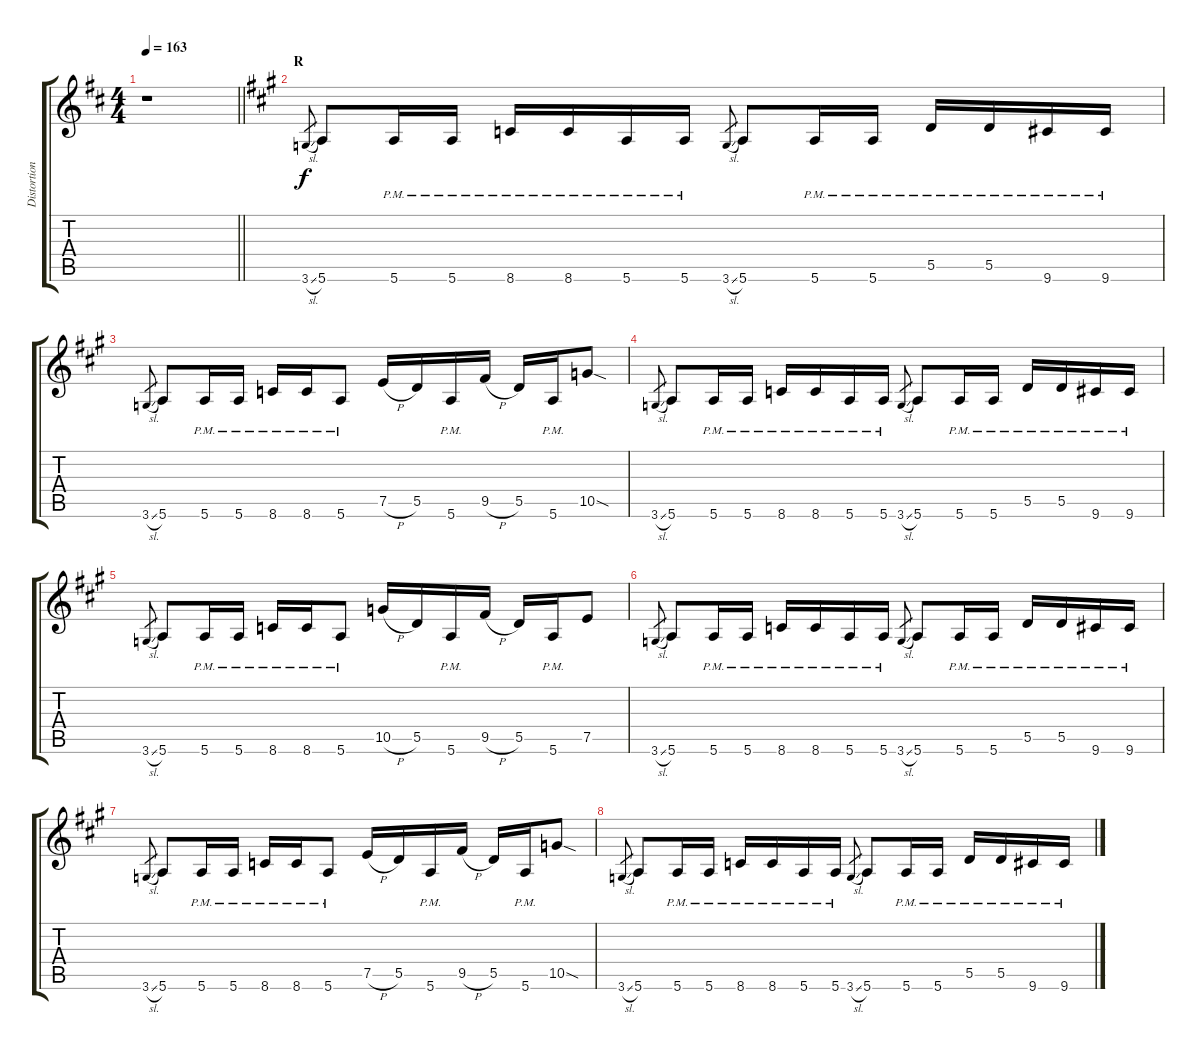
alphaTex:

\track ("Distortion 2" "Distortion") {instrument distortionguitar}
\staff {score tabs}
\tuning (E4 B3 G3 D3 A2 E2) {hide}
\ts (4 4)
\tempo 163
\clef g2
\barLineRight lightlight
\ks d
r.1{dy f} |
\section ("" "R")
\ks a
3.6{sl}.8{gr} 5.6.8 5.6{pm}.16 5.6{pm}.16 8.6{pm}.16 8.6{pm}.16 5.6{pm}.16 5.6{pm}.16 3.6{sl}.8{gr} 5.6.8 5.6{pm}.16 5.6{pm}.16 5.5{pm}.16 5.5{pm}.16 9.6{pm}.16 9.6{pm}.16 |
3.6{sl}.8{gr} 5.6.8 5.6{pm}.16 5.6{pm}.16 8.6{pm}.16 8.6{pm}.16 5.6{pm}.8 7.5{h}.16 5.5.16 5.6{pm}.16 9.5{h}.16 5.5.16 5.6{pm}.16 10.5{sod}.8 |
3.6{sl}.8{gr} 5.6.8 5.6{pm}.16 5.6{pm}.16 8.6{pm}.16 8.6{pm}.16 5.6{pm}.16 5.6{pm}.16 3.6{sl}.8{gr} 5.6.8 5.6{pm}.16 5.6{pm}.16 5.5{pm}.16 5.5{pm}.16 9.6{pm}.16 9.6{pm}.16 |
3.6{sl}.8{gr} 5.6.8 5.6{pm}.16 5.6{pm}.16 8.6{pm}.16 8.6{pm}.16 5.6{pm}.8 10.5{h}.16 5.5.16 5.6{pm}.16 9.5{h}.16 5.5.16 5.6{pm}.16 7.5.8 |
3.6{sl}.8{gr} 5.6.8 5.6{pm}.16 5.6{pm}.16 8.6{pm}.16 8.6{pm}.16 5.6{pm}.16 5.6{pm}.16 3.6{sl}.8{gr} 5.6.8 5.6{pm}.16 5.6{pm}.16 5.5{pm}.16 5.5{pm}.16 9.6{pm}.16 9.6{pm}.16 |
3.6{sl}.8{gr} 5.6.8 5.6{pm}.16 5.6{pm}.16 8.6{pm}.16 8.6{pm}.16 5.6{pm}.8 7.5{h}.16 5.5.16 5.6{pm}.16 9.5{h}.16 5.5.16 5.6{pm}.16 10.5{sod}.8 |
3.6{sl}.8{gr} 5.6.8 5.6{pm}.16 5.6{pm}.16 8.6{pm}.16 8.6{pm}.16 5.6{pm}.16 5.6{pm}.16 3.6{sl}.8{gr} 5.6.8 5.6{pm}.16 5.6{pm}.16 5.5{pm}.16 5.5{pm}.16 9.6{pm}.16 9.6{pm}.16
